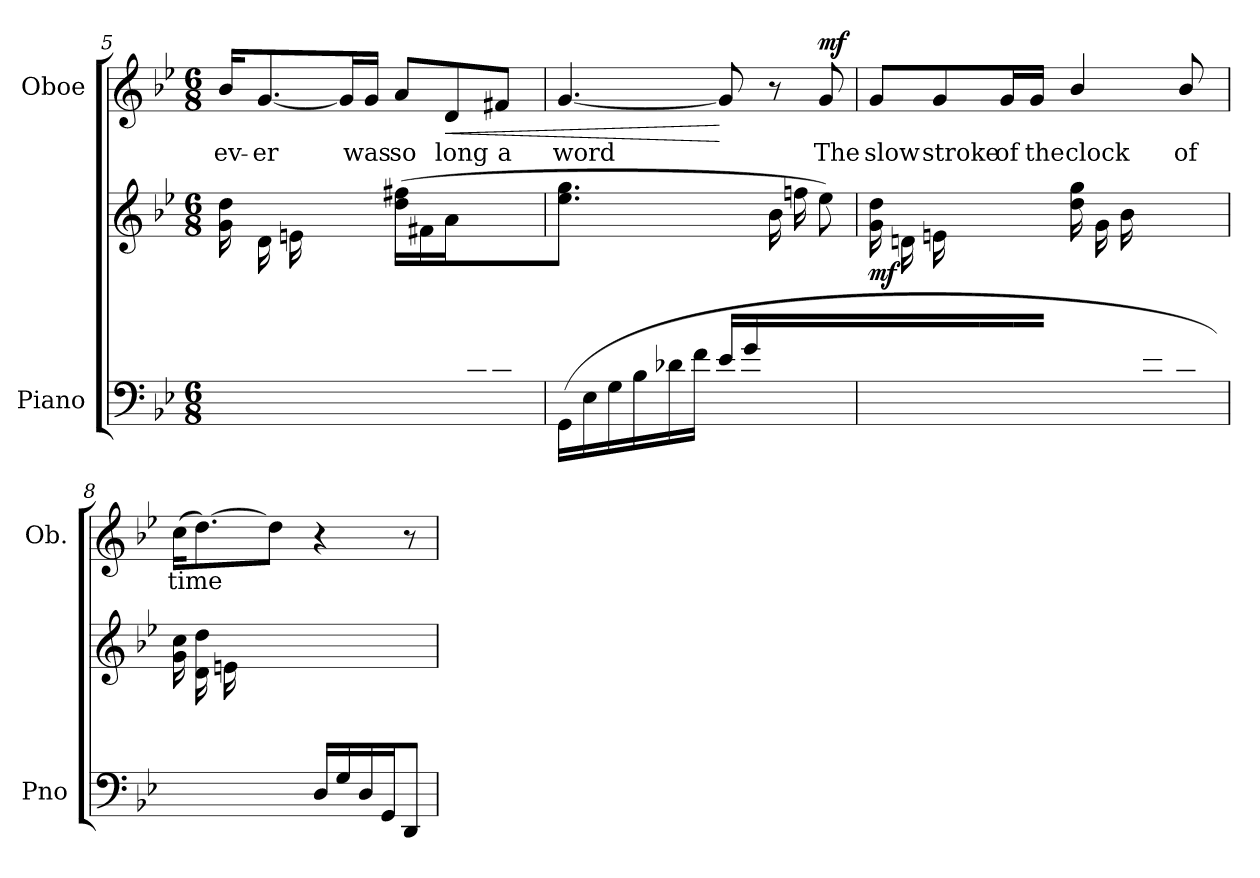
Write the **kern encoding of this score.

**kern	**kern	**dynam	**kern	**text	**dynam
*part2	*part2	*part2	*part1	*part1	*part1
*staff3	*staff2	*staff2/3	*staff1	*staff1	*staff1
*I"Piano	*	*	*I"Oboe	*	*
*I'Pno	*	*	*I'Ob.	*	*
*clefF4	*clefG2	*	*clefG2	*	*
*k[b-e-]	*k[b-e-]	*	*k[b-e-]	*	*
*M6/8	*M6/8	*	*M6/8	*	*
=5	=5	=5	=5	=5	=5
*^	*	*	*	*	*
!	!	!	!	!	!LO:LY:b	!
8.ryy	2.ryy	16g\ 16dd\LL	.	16b-/KL	-ev-	.
!	!	!	!	!	!LO:LY:b	!
.	.	16d\	.	[8.g/	-er	.
.	.	16en\	.	.	.	.
16B-/	.	8.ryy	.	.	.	.
16D/	.	.	.	16g/L]	.	.
!	!	!	!	!	!LO:LY:b	!
16GG/JJ	.	.	.	16g/JJ	was	.
!	!	!	!	!	!LO:LY:b	!
8.ryy	.	(>16dd\ 16ff#X\LL	.	8a/L	so	.
.	.	16f#X\	.	.	.	.
!	!	!	!	!	!LO:LY:b	!LO:HP:b
.	.	16a\	.	8d/	long	<
16d/	.	8.ryy	.	.	.	.
!	!	!	!	!	!LO:LY:b	!
16c/	.	.	.	8f#X/J	a	.
16D/JJ)	.	.	.	.	.	.
*v	*v	*	*	*	*	*
=6	=6	=6	=6	=6	=6
*	*^	*	*	*	*
!	!	!	!	!	!LO:LY:b	!
(>16GG\LL	4.ee-\ 4.gg\	2ryy	.	[4.g/	word	.
16E-\	.	.	.	.	.	.
16G\	.	.	.	.	.	.
16B-\	.	.	.	.	.	.
16d-X\	.	.	.	.	.	.
16f\JJ	.	.	.	.	.	.
16e-/LL	4.ryy	.	.	8g/]	.	[
16g/	.	.	.	.	.	.
4ryy	.	16b-\	.	8r	.	.
.	.	16ffn\J	.	.	.	.
!	!	!	!	!	!LO:LY:b	!LO:DY:a
.	.	8ee-\J)	.	8g/	The	mf
=7	=7	=7	=7	=7	=7	=7
*^	*	*	*	*	*	*
!	!	!	!	!LO:DY:b	!	!LO:LY:b	!
*	*	*v	*v	*	*	*	*
8.ryy	2.ryy	16g\ 16dd\LL	mf	8g/L	slow	.
.	.	16dn\	.	.	.	.
!	!	!	!	!	!LO:LY:b	!
.	.	16en\	.	8g/	stroke	.
16B-/	.	8.ryy	.	.	.	.
!	!	!	!	!	!LO:LY:b	!
16D/	.	.	.	16g/L	of	.
!	!	!	!	!	!LO:LY:b	!
16GG/JJ	.	.	.	16g/JJ	the	.
!	!	!	!	!	!LO:LY:b	!
8.ryy	.	(>16dd\ 16gg\LL	.	4b-/	clock	.
.	.	16g\	.	.	.	.
.	.	16b-\	.	.	.	.
16f/	.	8.ryy	.	.	.	.
!	!	!	!	!	!LO:LY:b	!
16dn/	.	.	.	8b-/	of	.
16B-/JJ)	.	.	.	.	.	.
!!LO:LB:g=z
=8	=8	=8	=8	=8	=8	=8
!	!	!	!	!	!LO:LY:b	!
8.ryy	4.ryy	(>16g\ 16cc\LL	.	(>16cc\KL	time	.
.	.	16d\ 16dd\	.	[8.dd\)	.	.
.	.	16en\	.	.	.	.
16B-/	.	8.ryy	.	.	.	.
16D/	.	.	.	8dd\J]	.	.
16GG/JJ)	.	.	.	.	.	.
4.ryy	16D/LL	4.ryy	.	4r	.	.
.	16G/	.	.	.	.	.
.	16D/	.	.	.	.	.
.	16GG/J	.	.	.	.	.
.	8DD/J	.	.	8r	.	.
*v	*v	*	*	*	*	*
=	=	=	=	=	=
*-	*-	*-	*-	*-	*-
